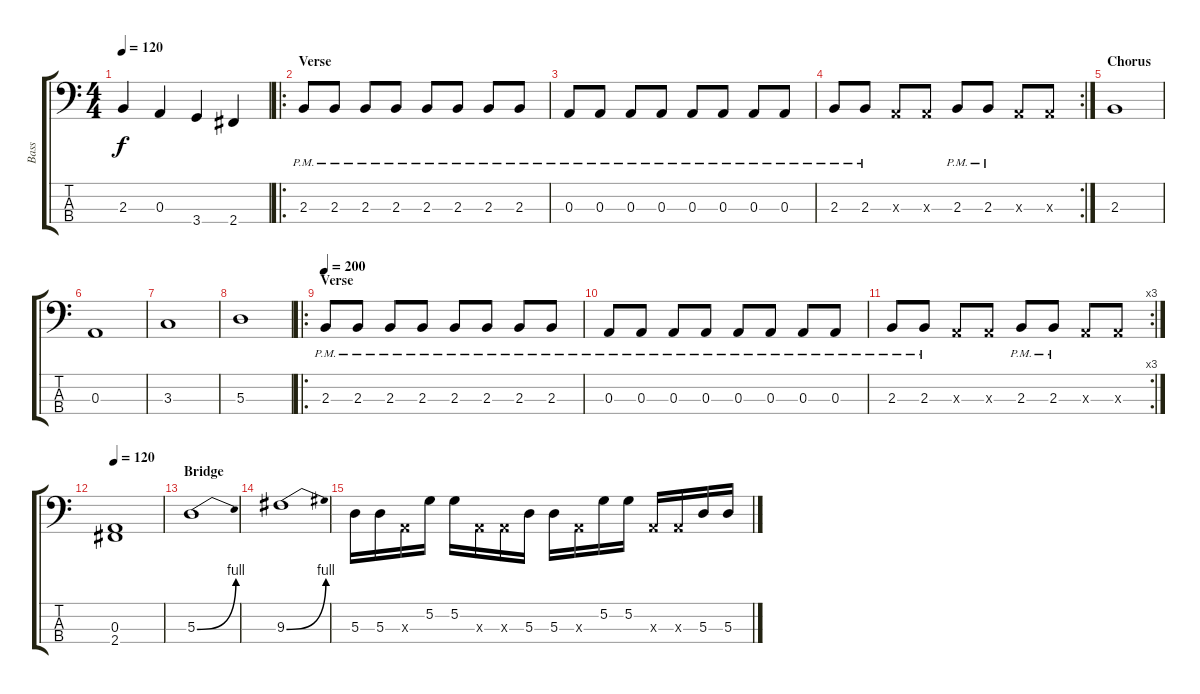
\track ("Bass" "Bass") {instrument electricbassfinger}
\staff {score tabs}
\tuning (G2 D2 A1 E1) {hide}
\ts (4 4)
\tempo 120
\clef f4
\ks c
2.3.4{dy f} 0.3.4 3.4.4 2.4.4 |
\ro
\section ("" "Verse")
2.3{pm}.8 2.3{pm}.8 2.3{pm}.8 2.3{pm}.8 2.3{pm}.8 2.3{pm}.8 2.3{pm}.8 2.3{pm}.8 |
0.3{pm}.8 0.3{pm}.8 0.3{pm}.8 0.3{pm}.8 0.3{pm}.8 0.3{pm}.8 0.3{pm}.8 0.3{pm}.8 |
\rc 2
2.3{pm}.8 2.3{pm}.8 0.3{x}.8 0.3{x}.8 2.3{pm}.8 2.3{pm}.8 0.3{x}.8 0.3{x}.8 |
\section ("" "Chorus")
2.3.1 |
0.3.1 |
3.3.1 |
5.3.1 |
\ro
\section ("" "Verse")
\tempo 200
2.3{pm}.8 2.3{pm}.8 2.3{pm}.8 2.3{pm}.8 2.3{pm}.8 2.3{pm}.8 2.3{pm}.8 2.3{pm}.8 |
0.3{pm}.8 0.3{pm}.8 0.3{pm}.8 0.3{pm}.8 0.3{pm}.8 0.3{pm}.8 0.3{pm}.8 0.3{pm}.8 |
\rc 3
2.3{pm}.8 2.3{pm}.8 0.3{x}.8 0.3{x}.8 2.3{pm}.8 2.3{pm}.8 0.3{x}.8 0.3{x}.8 |
\tempo 120
(0.3 2.4).1 |
\section ("" "Bridge")
5.3{be (bend 0 0 60 4)}.1 |
9.3{be (bend 0 0 60 4)}.1 |
5.3.16 5.3.16 0.3{x}.16 5.2.16 5.2.16 0.3{x}.16 0.3{x}.16 5.3.16 5.3.16 0.3{x}.16 5.2.16 5.2.16 0.3{x}.16 0.3{x}.16 5.3.16 5.3.16
